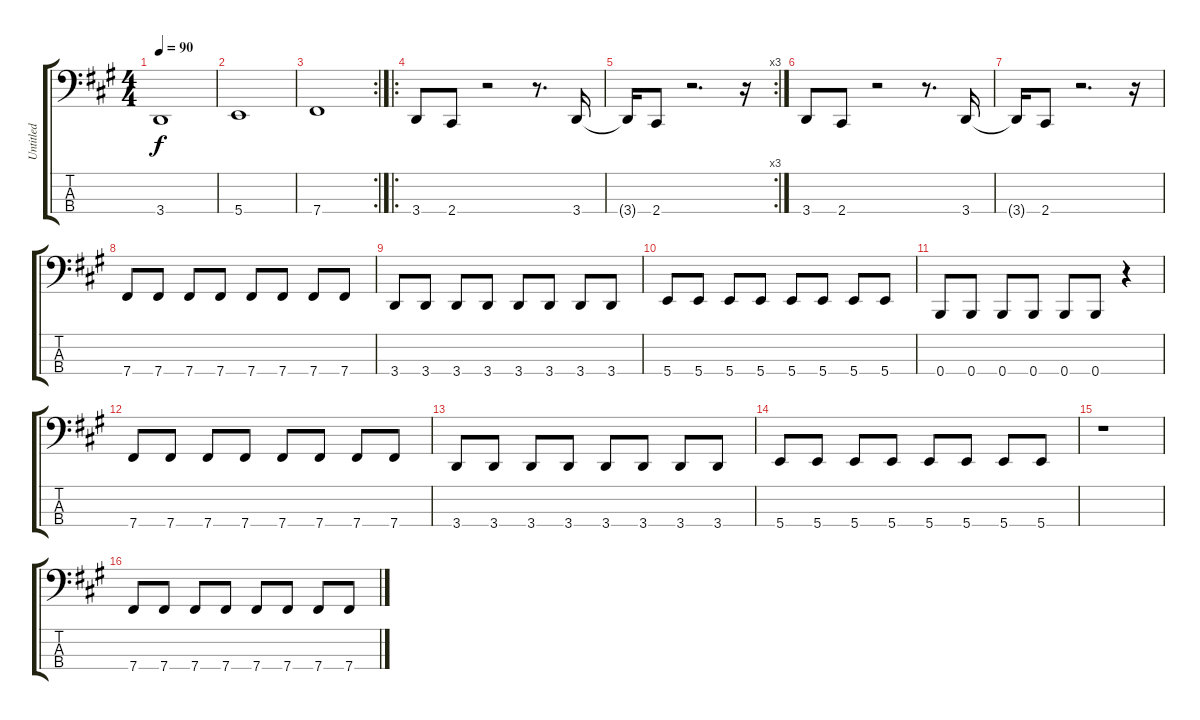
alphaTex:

\track ("Untitled" "Untitled") {instrument electricbassfinger}
\staff {score tabs}
\tuning (E2 B1 Gb1 B0) {hide}
\ts (4 4)
\tempo 90
\clef f4
\ks a
3.4.1{dy f} |
5.4.1 |
\rc 2
7.4.1 |
\ro
3.4.8 2.4.8 r.2 r.8{d} 3.4.16 |
\rc 3
3.4{t}.16 2.4.8 r.2{d} r.16 |
3.4.8 2.4.8 r.2 r.8{d} 3.4.16 |
3.4{t}.16 2.4.8 r.2{d} r.16 |
7.4.8 7.4.8 7.4.8 7.4.8 7.4.8 7.4.8 7.4.8 7.4.8 |
3.4.8 3.4.8 3.4.8 3.4.8 3.4.8 3.4.8 3.4.8 3.4.8 |
5.4.8 5.4.8 5.4.8 5.4.8 5.4.8 5.4.8 5.4.8 5.4.8 |
0.4.8 0.4.8 0.4.8 0.4.8 0.4.8 0.4.8 r.4 |
7.4.8 7.4.8 7.4.8 7.4.8 7.4.8 7.4.8 7.4.8 7.4.8 |
3.4.8 3.4.8 3.4.8 3.4.8 3.4.8 3.4.8 3.4.8 3.4.8 |
5.4.8 5.4.8 5.4.8 5.4.8 5.4.8 5.4.8 5.4.8 5.4.8 |
r.1 |
7.4.8 7.4.8 7.4.8 7.4.8 7.4.8 7.4.8 7.4.8 7.4.8
